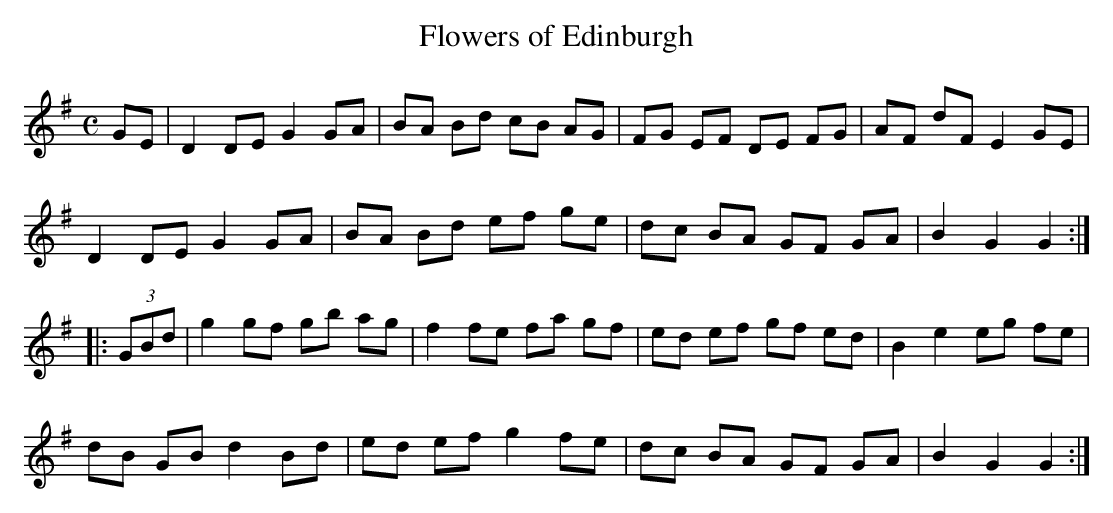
X:1
T:Flowers of Edinburgh
M:C
K:G
GE|D2 DE G2 GA|BA Bd cB AG|FG EF DE FG|AF dF E2 GE|
D2 DE G2 GA|BA Bd ef ge| dc BA GF GA|B2 G2 G2:|
|: (3GBd| g2 gf gb ag|f2 fe fa gf| ed ef gf ed|B2 e2 eg fe|
dB GB d2 Bd|ed ef g2 fe|dc BA GF GA|B2 G2 G2:|
